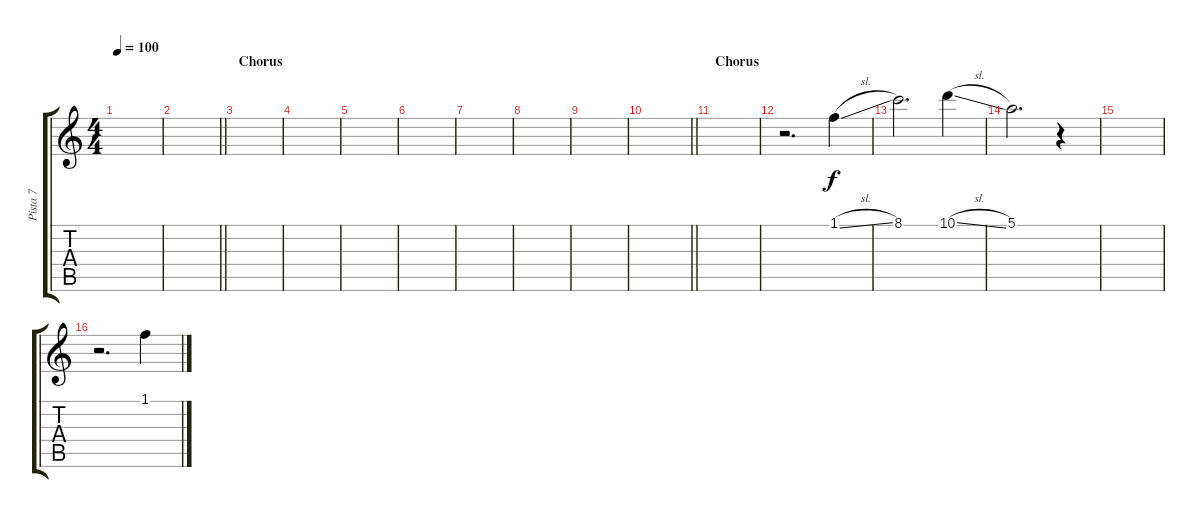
\track ("Pista 7" "Pista 7") {instrument overdrivenguitar}
\staff {score tabs}
\tuning (E4 B3 G3 D3 A2 E2) {hide}
\ts (4 4)
\tempo 100
\clef g2
\ks c
|
\barLineRight lightlight
|
\section ("" "Chorus")
|
|
|
|
|
|
|
\barLineRight lightlight
|
\section ("" "Chorus")
|
r.2{d} 1.1{sl}.4 |
8.1.2{d} 10.1{sl}.4 |
5.1.2{d} r.4 |
|
r.2{d} 1.1{sl}.4
